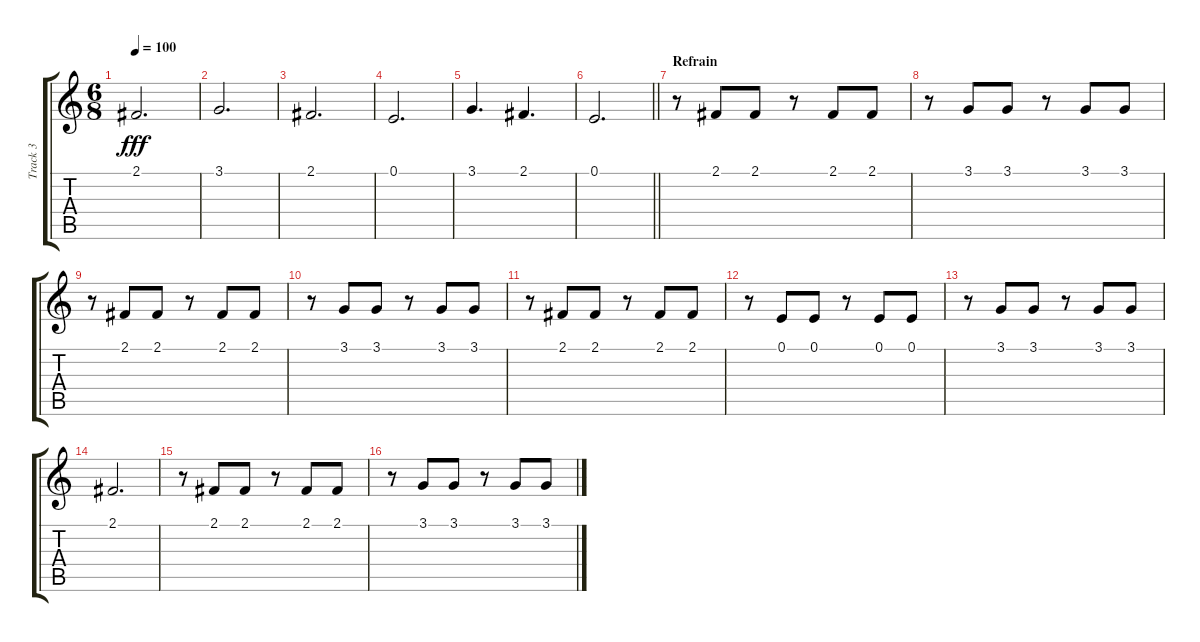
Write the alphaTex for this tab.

\track ("Track 3" "Track 3") {instrument flute}
\staff {score tabs}
\tuning (E4 B3 G3 D3 A2 E2) {hide}
\ts (6 8)
\tempo 100
\clef g2
\ks c
2.1.2{d dy fff} |
3.1.2{d} |
2.1.2{d} |
0.1.2{d} |
3.1.4{d} 2.1.4{d} |
\barLineRight lightlight
0.1.2{d} |
\section ("" "Refrain")
r.8 2.1.8 2.1.8 r.8 2.1.8 2.1.8 |
r.8 3.1.8 3.1.8 r.8 3.1.8 3.1.8 |
r.8 2.1.8 2.1.8 r.8 2.1.8 2.1.8 |
r.8 3.1.8 3.1.8 r.8 3.1.8 3.1.8 |
r.8 2.1.8 2.1.8 r.8 2.1.8 2.1.8 |
r.8 0.1.8 0.1.8 r.8 0.1.8 0.1.8 |
r.8 3.1.8 3.1.8 r.8 3.1.8 3.1.8 |
2.1.2{d} |
r.8 2.1.8 2.1.8 r.8 2.1.8 2.1.8 |
r.8 3.1.8 3.1.8 r.8 3.1.8 3.1.8
